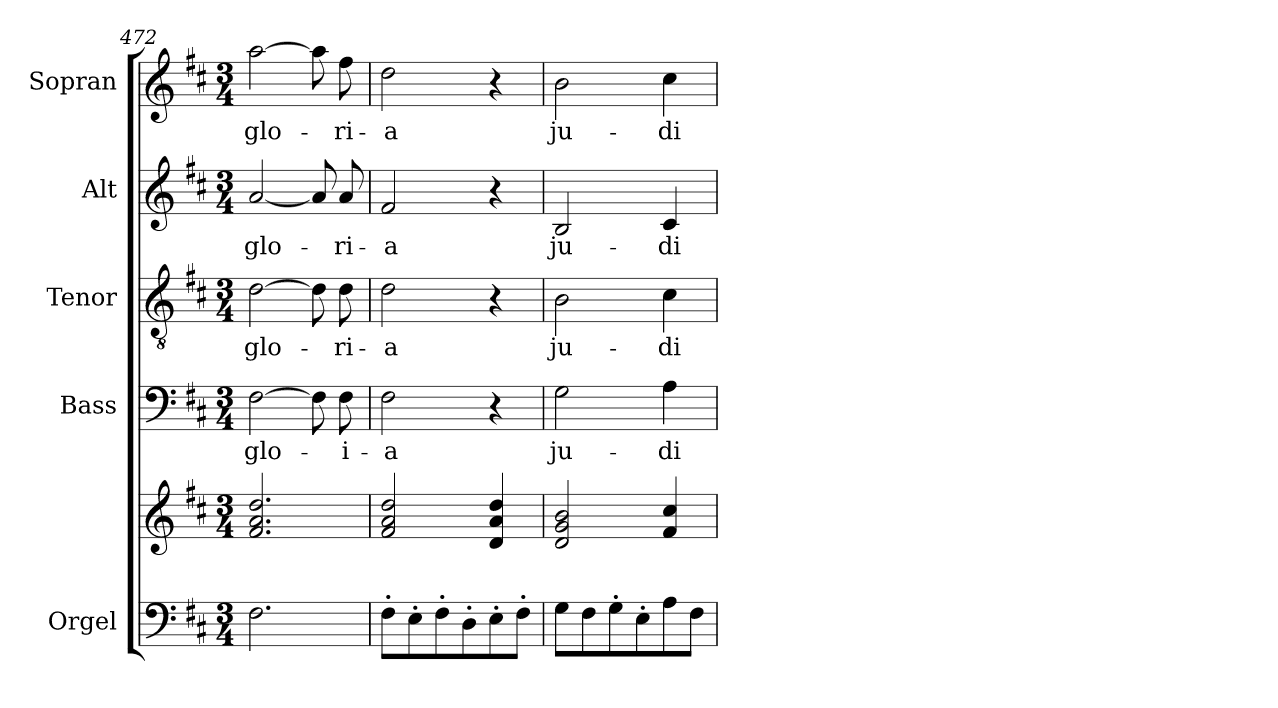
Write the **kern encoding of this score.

**kern	**kern	**kern	**text	**kern	**text	**kern	**text	**kern	**text
*part5	*part5	*part4	*part4	*part3	*part3	*part2	*part2	*part1	*part1
*staff6	*staff5	*staff4	*staff4	*staff3	*staff3	*staff2	*staff2	*staff1	*staff1
*I"Orgel	*	*I"Bass	*	*I"Tenor	*	*I"Alt	*	*I"Sopran	*
*I'Org.	*	*I'B.	*	*I'T.	*	*I'A.	*	*I'S.	*
*clefF4	*clefG2	*clefF4	*	*clefGv2	*	*clefG2	*	*clefG2	*
*k[f#c#]	*k[f#c#]	*k[f#c#]	*	*k[f#c#]	*	*k[f#c#]	*	*k[f#c#]	*
*D:	*D:	*D:	*	*D:	*	*D:	*	*D:	*
*M3/4	*M3/4	*M3/4	*	*M3/4	*	*M3/4	*	*M3/4	*
=472	=472	=472	=472	=472	=472	=472	=472	=472	=472
!	!	!	!LO:LY:b	!	!LO:LY:b	!	!LO:LY:b	!	!LO:LY:b
2.F#\	2.f#/ 2.a/ 2.dd/	[2F#\	glo-	[2d\	glo-	[2a/	glo-	[2aa\	glo-
.	.	8F#\]	.	8d\]	.	8a/]	.	8aa\]	.
!	!	!	!LO:LY:b	!	!LO:LY:b	!	!LO:LY:b	!	!LO:LY:b
.	.	8F#\	-i-	8d\	-ri-	8a/	-ri-	8ff#\	-ri-
=473	=473	=473	=473	=473	=473	=473	=473	=473	=473
!	!	!	!LO:LY:b	!	!LO:LY:b	!	!LO:LY:b	!	!LO:LY:b
8F#'>\L	2f#/ 2a/ 2dd/	2F#\	-a	2d\	-a	2f#/	-a	2dd\	-a
8E'>\	.	.	.	.	.	.	.	.	.
8F#'>\	.	.	.	.	.	.	.	.	.
8D'>\	.	.	.	.	.	.	.	.	.
8E'>\	4d/ 4a/ 4dd/	4r	.	4r	.	4r	.	4r	.
8F#'>\J	.	.	.	.	.	.	.	.	.
=474	=474	=474	=474	=474	=474	=474	=474	=474	=474
!	!	!	!LO:LY:b	!	!LO:LY:b	!	!LO:LY:b	!	!LO:LY:b
8G\L	2d/ 2g/ 2b/	2G\	ju-	2B\	ju-	2B/	ju-	2b\	ju-
8F#\	.	.	.	.	.	.	.	.	.
8G'>\	.	.	.	.	.	.	.	.	.
8E'>\	.	.	.	.	.	.	.	.	.
!	!	!	!LO:LY:b	!	!LO:LY:b	!	!LO:LY:b	!	!LO:LY:b
8A\	4f#/ 4cc#/	4A\	-di-	4c#\	-di-	4c#/	-di-	4cc#\	-di-
8F#\J	.	.	.	.	.	.	.	.	.
=	=	=	=	=	=	=	=	=	=
*-	*-	*-	*-	*-	*-	*-	*-	*-	*-
